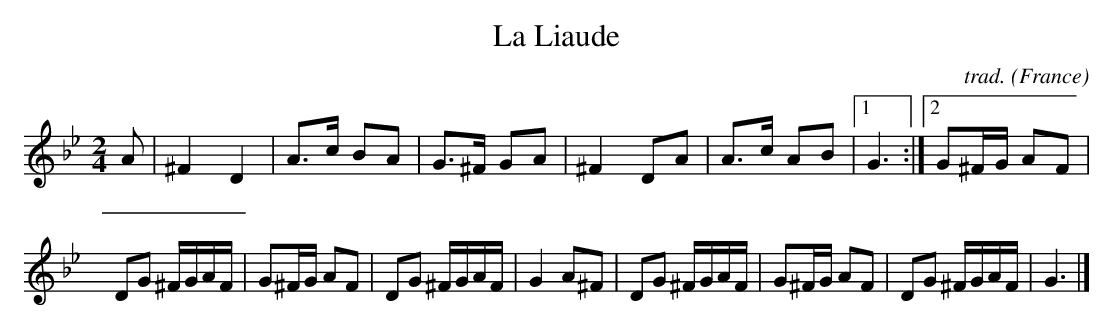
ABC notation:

X:1
T:La Liaude
C:trad.
O:France
M:2/4
L:1/8
K:G minor
A | ^F2 D2 | A3/c/ BA | G3/^F/ GA | ^F2 DA | A3/c/ AB | [1 G3 :| [2 G^F/G/ AF |
DG ^F/G/A/F/ | G^F/G/ AF | DG ^F/G/A/F/ | G2 A^F | DG ^F/G/A/F/ | G^F/G/ AF | DG ^F/G/A/F/ | G3 |]
